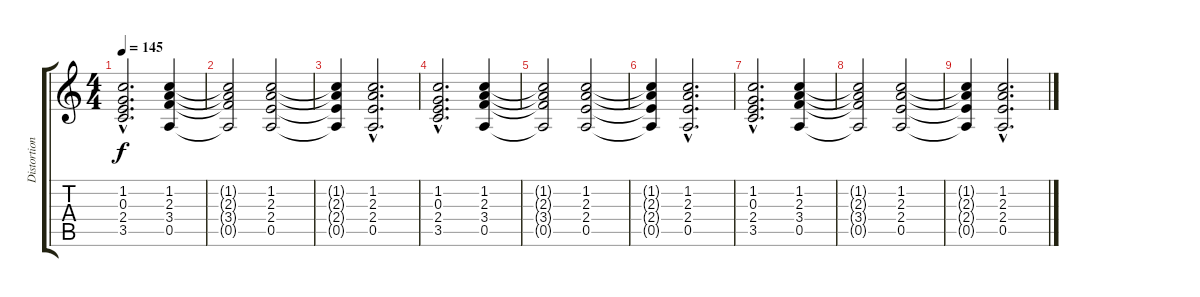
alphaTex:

\track ("Distortion Guitar" "Distortion") {instrument distortionguitar}
\staff {score tabs}
\tuning (E4 B3 G3 D3 A2 D2) {hide}
\ts (4 4)
\tempo 145
\clef g2
\ks c
(1.2{hac} 0.3{hac} 2.4{hac} 3.5{hac}).2{d dy f} (1.2 2.3 3.4 0.5).4 |
(1.2{t} 2.3{t} 3.4{t} 0.5{t}).2 (1.2 2.3 2.4 0.5).2 |
(1.2{t} 2.3{t} 2.4{t} 0.5{t}).4 (1.2{hac} 2.3{hac} 2.4{hac} 0.5{hac}).2{d} |
(1.2{hac} 0.3{hac} 2.4{hac} 3.5{hac}).2{d} (1.2 2.3 3.4 0.5).4 |
(1.2{t} 2.3{t} 3.4{t} 0.5{t}).2 (1.2 2.3 2.4 0.5).2 |
(1.2{t} 2.3{t} 2.4{t} 0.5{t}).4 (1.2{hac} 2.3{hac} 2.4{hac} 0.5{hac}).2{d} |
(1.2{hac} 0.3{hac} 2.4{hac} 3.5{hac}).2{d} (1.2 2.3 3.4 0.5).4 |
(1.2{t} 2.3{t} 3.4{t} 0.5{t}).2 (1.2 2.3 2.4 0.5).2 |
(1.2{t} 2.3{t} 2.4{t} 0.5{t}).4 (1.2{hac} 2.3{hac} 2.4{hac} 0.5{hac}).2{d}
